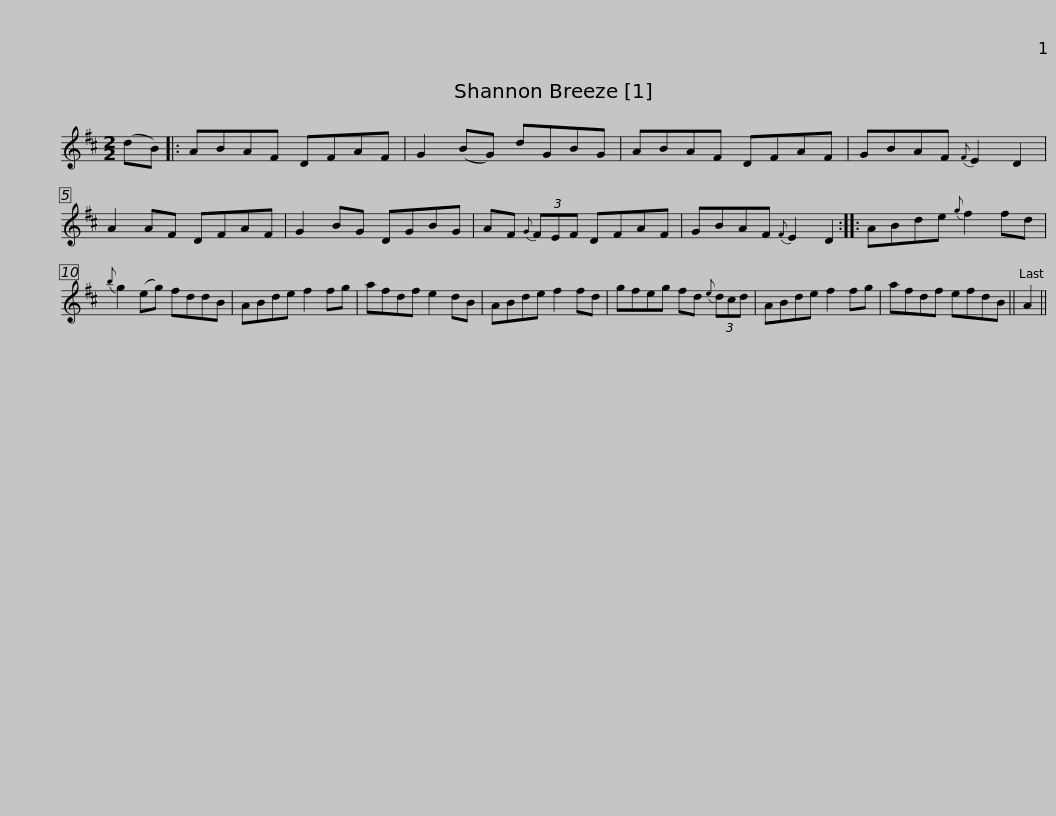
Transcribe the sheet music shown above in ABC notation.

X:1
L:1/8
M:2/2
I:linebreak $
K:D
V:1 treble
V:1
 (dB) |: ABAF DFAF | G2 (BG) dGBG | ABAF DFAF | GBAF{F} E2 D2 | %5
 A2 AF DFAF |$ G2 BG DGBG | AF{G} (3FEF DFAF | GBAF{F} E2 D2 :: ABde{g} f2 fd | %10
{b} g2 (eg) fddB |$ ABde f2 fg | afdf e2 dB | ABde f2 fd | gfeg fd{e} (3dcd | %15
 ABde f2 fg |$ afdf efdB || A2 || %18
